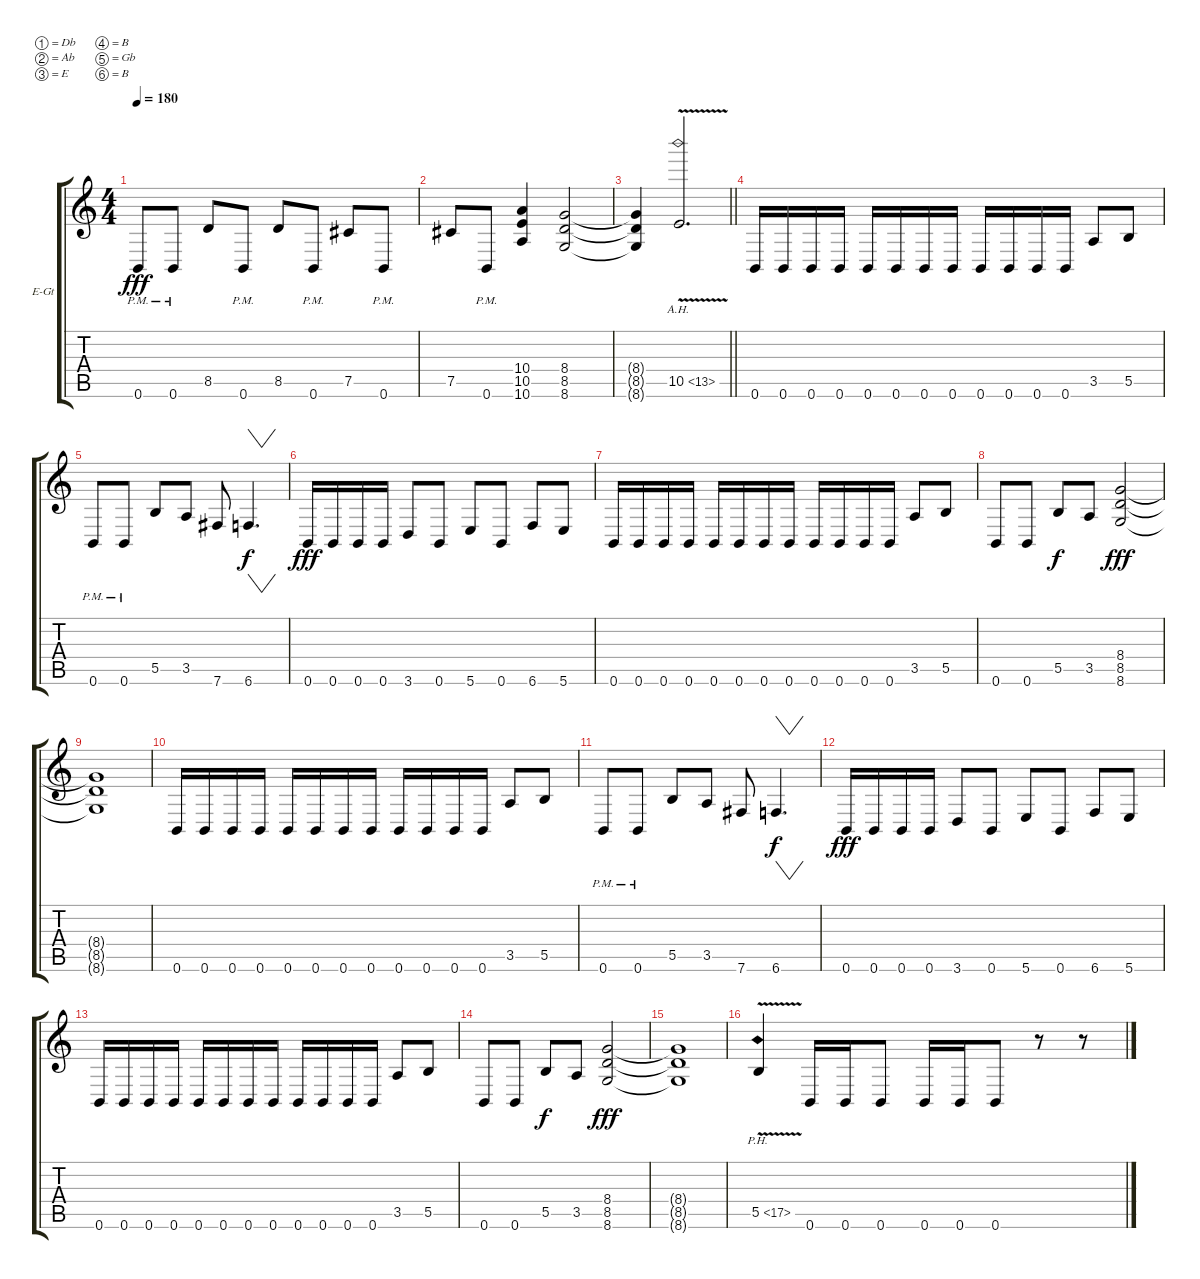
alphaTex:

\bracketExtendMode groupsimilarinstruments
\firstSystemTrackNameOrientation horizontal
\otherSystemsTrackNameOrientation horizontal
\track ("Guitar #1" "E-Gt") {instrument distortionguitar}
\staff {score tabs}
\tuning (Db4 Ab3 E3 B2 Gb2 B1)
\ts (4 4)
\tempo 180
\clef g2
\ks c
0.6{pm}.8{dy fff} 0.6{pm}.8 8.5.8 0.6{pm}.8 8.5.8 0.6{pm}.8 7.5.8 0.6{pm}.8 |
7.5.8 0.6{pm}.8 (10.4 10.5 10.6).4 (8.4 8.5 8.6).2 |
\barLineRight lightlight
(8.4{t} 8.5{t} 8.6{t}).4 10.5{ah 3 v}.2{d} |
0.6.16 0.6.16 0.6.16 0.6.16 0.6.16 0.6.16 0.6.16 0.6.16 0.6.16 0.6.16 0.6.16 0.6.16 3.5.8 5.5.8 |
0.6{pm}.8 0.6{pm}.8 5.5.8 3.5.8 7.6.8 6.6.4{vw d dy f} |
0.6.16{dy fff} 0.6.16 0.6.16 0.6.16 3.6.8 0.6.8 5.6.8 0.6.8 6.6.8 5.6.8 |
0.6.16 0.6.16 0.6.16 0.6.16 0.6.16 0.6.16 0.6.16 0.6.16 0.6.16 0.6.16 0.6.16 0.6.16 3.5.8 5.5.8 |
0.6.8 0.6.8 5.5.8{dy f} 3.5.8 (8.4 8.5 8.6).2{dy fff} |
(8.4{t} 8.5{t} 8.6{t}).1 |
0.6.16 0.6.16 0.6.16 0.6.16 0.6.16 0.6.16 0.6.16 0.6.16 0.6.16 0.6.16 0.6.16 0.6.16 3.5.8 5.5.8 |
0.6{pm}.8 0.6{pm}.8 5.5.8 3.5.8 7.6.8 6.6.4{vw d dy f} |
0.6.16{dy fff} 0.6.16 0.6.16 0.6.16 3.6.8 0.6.8 5.6.8 0.6.8 6.6.8 5.6.8 |
0.6.16 0.6.16 0.6.16 0.6.16 0.6.16 0.6.16 0.6.16 0.6.16 0.6.16 0.6.16 0.6.16 0.6.16 3.5.8 5.5.8 |
0.6.8 0.6.8 5.5.8{dy f} 3.5.8 (8.4 8.5 8.6).2{dy fff} |
(8.4{t} 8.5{t} 8.6{t}).1 |
5.5{ph 12 v}.4 0.6.16 0.6.16 0.6.8 0.6.16 0.6.16 0.6.8 r.8 r.8
